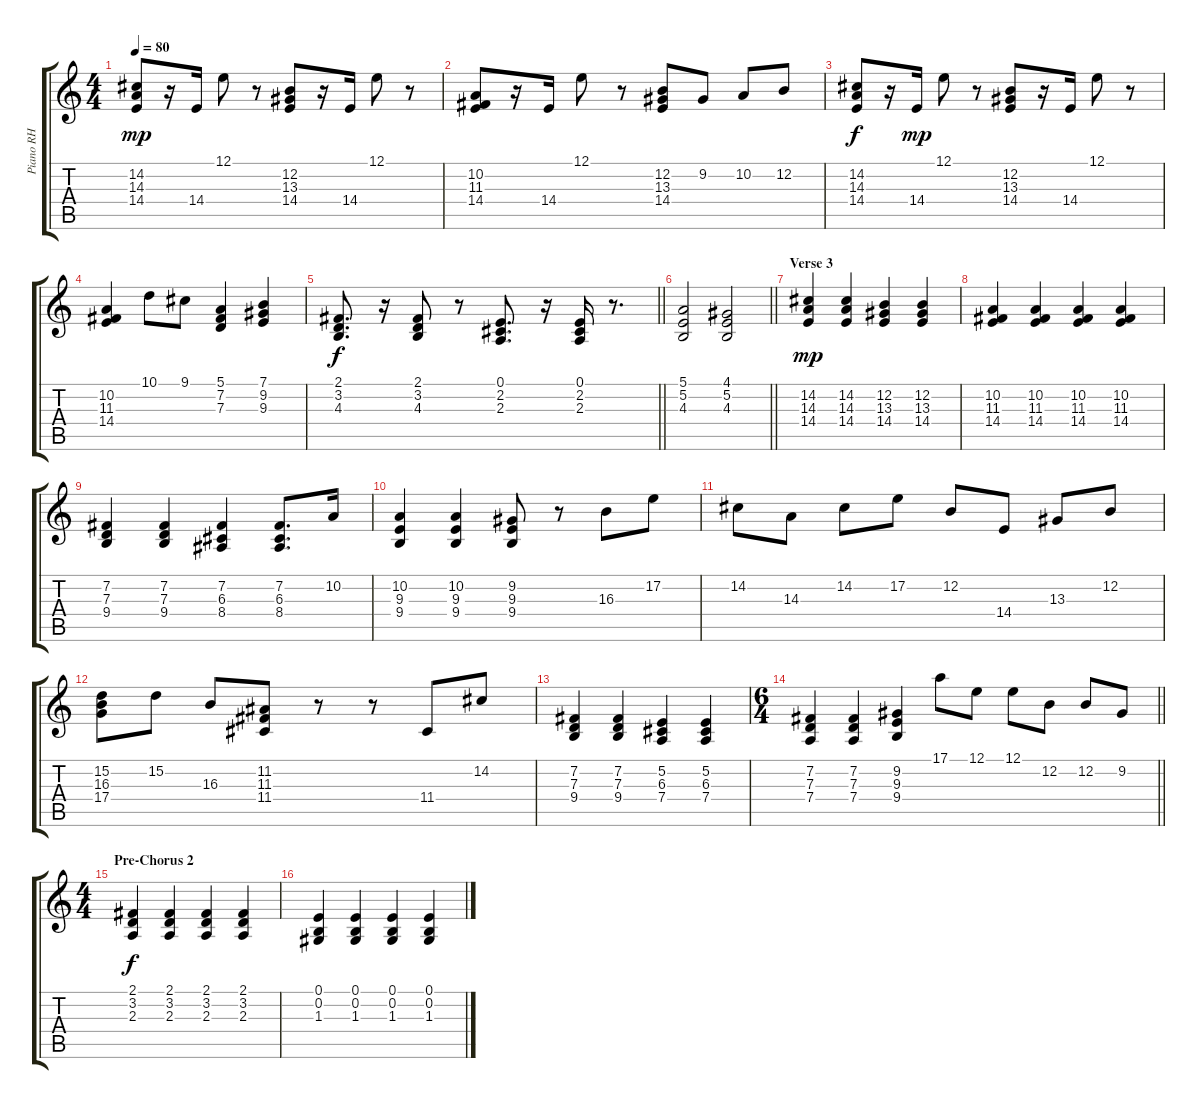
\track ("Piano RH" "Piano RH") {instrument acousticgrandpiano}
\staff {score tabs}
\tuning (E4 B3 G3 D3 A2 E2) {hide}
\ts (4 4)
\tempo 80
\clef g2
\ks c
(14.2 14.3 14.4).8{dy mp} r.16 14.4.16 12.1.8 r.8 (12.2 13.3 14.4).8 r.16 14.4.16 12.1.8 r.8 |
(10.2 11.3 14.4).8 r.16 14.4.16 12.1.8 r.8 (12.2 13.3 14.4).8 9.2.8 10.2.8 12.2.8 |
(14.2 14.3 14.4).8{dy f} r.16 14.4.16{dy mp} 12.1.8 r.8 (12.2 13.3 14.4).8 r.16 14.4.16 12.1.8 r.8 |
(10.2 11.3 14.4).4 10.1.8 9.1.8 (5.1 7.2 7.3).4 (7.1 9.2 9.3).4 |
\barLineRight lightlight
(2.1 3.2 4.3).8{d dy f} r.16 (2.1 3.2 4.3).8 r.8 (0.1 2.2 2.3).8{d} r.16 (0.1 2.2 2.3).16 r.8{d} |
\barLineRight lightlight
(5.1 5.2 4.3).2 (4.1 5.2 4.3).2 |
\section ("" "Verse 3")
(14.2 14.3 14.4).4{dy mp} (14.2 14.3 14.4).4 (12.2 13.3 14.4).4 (12.2 13.3 14.4).4 |
(10.2 11.3 14.4).4 (10.2 11.3 14.4).4 (10.2 11.3 14.4).4 (10.2 11.3 14.4).4 |
(7.2 7.3 9.4).4 (7.2 7.3 9.4).4 (7.2 6.3 8.4).4 (7.2 6.3 8.4).8{d} 10.2.16 |
(10.2 9.3 9.4).4 (10.2 9.3 9.4).4 (9.2 9.3 9.4).8 r.8 16.3.8 17.2.8 |
14.2.8 14.3.8 14.2.8 17.2.8 12.2.8 14.4.8 13.3.8 12.2.8 |
(15.2 16.3 17.4).8 15.2.8 16.3.8 (11.2 11.3 11.4).8 r.8 r.8 11.4.8 14.2.8 |
(7.2 7.3 9.4).4 (7.2 7.3 9.4).4 (5.2 6.3 7.4).4 (5.2 6.3 7.4).4 |
\ts (6 4)
\barLineRight lightlight
(7.2 7.3 7.4).4 (7.2 7.3 7.4).4 (9.2 9.3 9.4).4 17.1.8 12.1.8 12.1.8 12.2.8 12.2.8 9.2.8 |
\ts (4 4)
\section ("" "Pre-Chorus 2")
(2.1 3.2 2.3).4{dy f} (2.1 3.2 2.3).4 (2.1 3.2 2.3).4 (2.1 3.2 2.3).4 |
(0.1 0.2 1.3).4 (0.1 0.2 1.3).4 (0.1 0.2 1.3).4 (0.1 0.2 1.3).4
